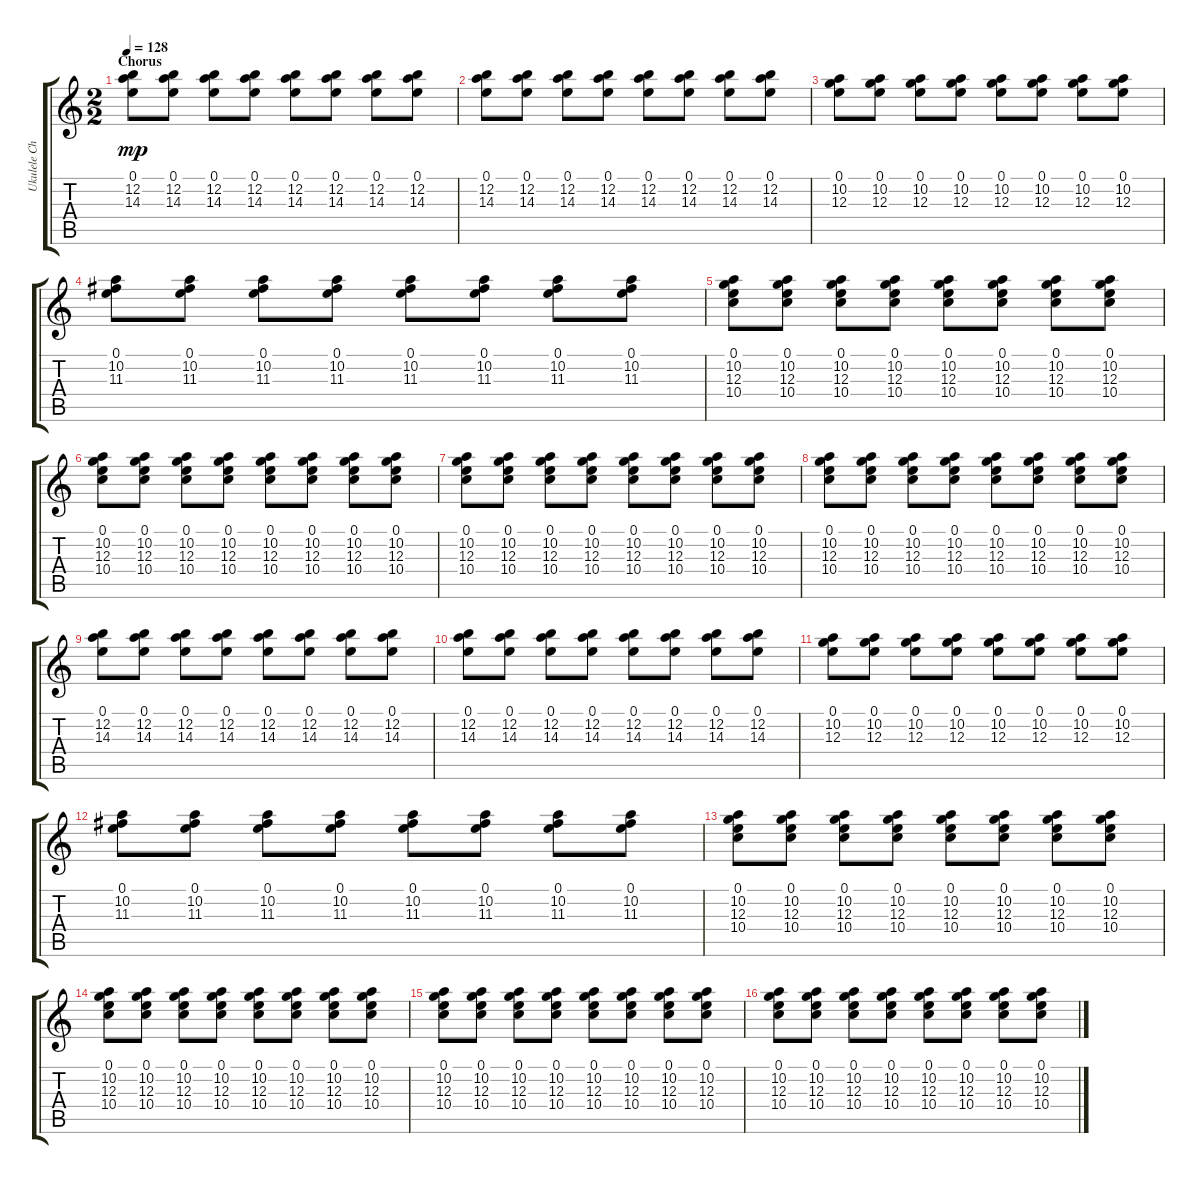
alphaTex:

\track ("Ukulele Chords for Guitar" "Ukulele Ch") {mute instrument electricguitarclean}
\staff {score tabs}
\tuning (E4 B3 G3 D3 A2 E2) {hide}
\ts (2 2)
\section ("" "Chorus")
\tempo 128
\clef g2
\ks c
(0.1 12.2 14.3).8{dy mp} (0.1 12.2 14.3).8 (0.1 12.2 14.3).8 (0.1 12.2 14.3).8 (0.1 12.2 14.3).8 (0.1 12.2 14.3).8 (0.1 12.2 14.3).8 (0.1 12.2 14.3).8 |
(0.1 12.2 14.3).8 (0.1 12.2 14.3).8 (0.1 12.2 14.3).8 (0.1 12.2 14.3).8 (0.1 12.2 14.3).8 (0.1 12.2 14.3).8 (0.1 12.2 14.3).8 (0.1 12.2 14.3).8 |
(0.1 10.2 12.3).8 (0.1 10.2 12.3).8 (0.1 10.2 12.3).8 (0.1 10.2 12.3).8 (0.1 10.2 12.3).8 (0.1 10.2 12.3).8 (0.1 10.2 12.3).8 (0.1 10.2 12.3).8 |
(0.1 10.2 11.3).8 (0.1 10.2 11.3).8 (0.1 10.2 11.3).8 (0.1 10.2 11.3).8 (0.1 10.2 11.3).8 (0.1 10.2 11.3).8 (0.1 10.2 11.3).8 (0.1 10.2 11.3).8 |
(0.1 10.2 12.3 10.4).8 (0.1 10.2 12.3 10.4).8 (0.1 10.2 12.3 10.4).8 (0.1 10.2 12.3 10.4).8 (0.1 10.2 12.3 10.4).8 (0.1 10.2 12.3 10.4).8 (0.1 10.2 12.3 10.4).8 (0.1 10.2 12.3 10.4).8 |
(0.1 10.2 12.3 10.4).8 (0.1 10.2 12.3 10.4).8 (0.1 10.2 12.3 10.4).8 (0.1 10.2 12.3 10.4).8 (0.1 10.2 12.3 10.4).8 (0.1 10.2 12.3 10.4).8 (0.1 10.2 12.3 10.4).8 (0.1 10.2 12.3 10.4).8 |
(0.1 10.2 12.3 10.4).8 (0.1 10.2 12.3 10.4).8 (0.1 10.2 12.3 10.4).8 (0.1 10.2 12.3 10.4).8 (0.1 10.2 12.3 10.4).8 (0.1 10.2 12.3 10.4).8 (0.1 10.2 12.3 10.4).8 (0.1 10.2 12.3 10.4).8 |
(0.1 10.2 12.3 10.4).8 (0.1 10.2 12.3 10.4).8 (0.1 10.2 12.3 10.4).8 (0.1 10.2 12.3 10.4).8 (0.1 10.2 12.3 10.4).8 (0.1 10.2 12.3 10.4).8 (0.1 10.2 12.3 10.4).8 (0.1 10.2 12.3 10.4).8 |
(0.1 12.2 14.3).8 (0.1 12.2 14.3).8 (0.1 12.2 14.3).8 (0.1 12.2 14.3).8 (0.1 12.2 14.3).8 (0.1 12.2 14.3).8 (0.1 12.2 14.3).8 (0.1 12.2 14.3).8 |
(0.1 12.2 14.3).8 (0.1 12.2 14.3).8 (0.1 12.2 14.3).8 (0.1 12.2 14.3).8 (0.1 12.2 14.3).8 (0.1 12.2 14.3).8 (0.1 12.2 14.3).8 (0.1 12.2 14.3).8 |
(0.1 10.2 12.3).8 (0.1 10.2 12.3).8 (0.1 10.2 12.3).8 (0.1 10.2 12.3).8 (0.1 10.2 12.3).8 (0.1 10.2 12.3).8 (0.1 10.2 12.3).8 (0.1 10.2 12.3).8 |
(0.1 10.2 11.3).8 (0.1 10.2 11.3).8 (0.1 10.2 11.3).8 (0.1 10.2 11.3).8 (0.1 10.2 11.3).8 (0.1 10.2 11.3).8 (0.1 10.2 11.3).8 (0.1 10.2 11.3).8 |
(0.1 10.2 12.3 10.4).8 (0.1 10.2 12.3 10.4).8 (0.1 10.2 12.3 10.4).8 (0.1 10.2 12.3 10.4).8 (0.1 10.2 12.3 10.4).8 (0.1 10.2 12.3 10.4).8 (0.1 10.2 12.3 10.4).8 (0.1 10.2 12.3 10.4).8 |
(0.1 10.2 12.3 10.4).8 (0.1 10.2 12.3 10.4).8 (0.1 10.2 12.3 10.4).8 (0.1 10.2 12.3 10.4).8 (0.1 10.2 12.3 10.4).8 (0.1 10.2 12.3 10.4).8 (0.1 10.2 12.3 10.4).8 (0.1 10.2 12.3 10.4).8 |
(0.1 10.2 12.3 10.4).8 (0.1 10.2 12.3 10.4).8 (0.1 10.2 12.3 10.4).8 (0.1 10.2 12.3 10.4).8 (0.1 10.2 12.3 10.4).8 (0.1 10.2 12.3 10.4).8 (0.1 10.2 12.3 10.4).8 (0.1 10.2 12.3 10.4).8 |
(0.1 10.2 12.3 10.4).8 (0.1 10.2 12.3 10.4).8 (0.1 10.2 12.3 10.4).8 (0.1 10.2 12.3 10.4).8 (0.1 10.2 12.3 10.4).8 (0.1 10.2 12.3 10.4).8 (0.1 10.2 12.3 10.4).8 (0.1 10.2 12.3 10.4).8
